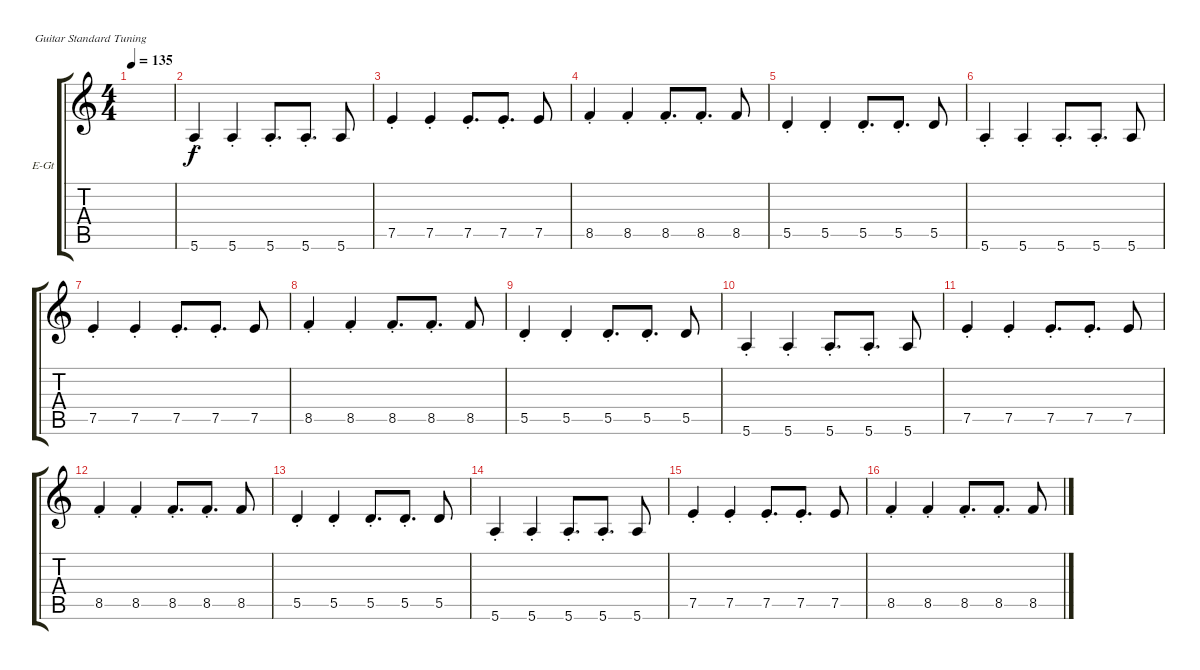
\defaultSystemsLayout 4
\bracketExtendMode groupsimilarinstruments
\firstSystemTrackNameOrientation horizontal
\otherSystemsTrackNameOrientation horizontal
\track ("Cook" "E-Gt") {instrument electricguitarclean}
\staff {score tabs}
\tuning (E4 B3 G3 D3 A2 E2)
\ts (4 4)
\tempo 135
\clef g2
\ks c
|
5.6{st}.4 5.6{st}.4 5.6{st}.8{d} 5.6{st}.8{d} 5.6.8 |
7.5{st}.4 7.5{st}.4 7.5{st}.8{d} 7.5{st}.8{d} 7.5.8 |
8.5{st}.4 8.5{st}.4 8.5{st}.8{d} 8.5{st}.8{d} 8.5.8 |
5.5{st}.4 5.5{st}.4 5.5{st}.8{d} 5.5{st}.8{d} 5.5.8 |
5.6{st}.4 5.6{st}.4 5.6{st}.8{d} 5.6{st}.8{d} 5.6.8 |
7.5{st}.4 7.5{st}.4 7.5{st}.8{d} 7.5{st}.8{d} 7.5.8 |
8.5{st}.4 8.5{st}.4 8.5{st}.8{d} 8.5{st}.8{d} 8.5.8 |
5.5{st}.4 5.5{st}.4 5.5{st}.8{d} 5.5{st}.8{d} 5.5.8 |
5.6{st}.4 5.6{st}.4 5.6{st}.8{d} 5.6{st}.8{d} 5.6.8 |
7.5{st}.4 7.5{st}.4 7.5{st}.8{d} 7.5{st}.8{d} 7.5.8 |
8.5{st}.4 8.5{st}.4 8.5{st}.8{d} 8.5{st}.8{d} 8.5.8 |
5.5{st}.4 5.5{st}.4 5.5{st}.8{d} 5.5{st}.8{d} 5.5.8 |
5.6{st}.4 5.6{st}.4 5.6{st}.8{d} 5.6{st}.8{d} 5.6.8 |
7.5{st}.4 7.5{st}.4 7.5{st}.8{d} 7.5{st}.8{d} 7.5.8 |
8.5{st}.4 8.5{st}.4 8.5{st}.8{d} 8.5{st}.8{d} 8.5.8
